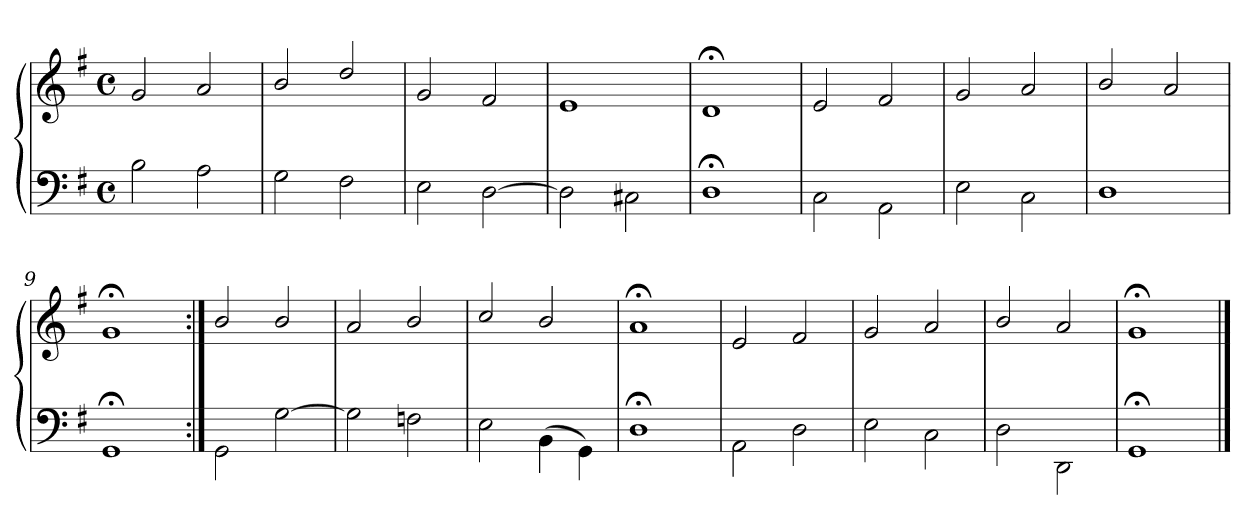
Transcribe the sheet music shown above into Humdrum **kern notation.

**kern	**kern
*part1	*part1
*staff2	*staff1
*clefF4	*clefG2
*k[f#]	*k[f#]
*M4/4	*M4/4
*met(c)	*met(c)
=1	=1
2B\	2g/
2A\	2a/
=2	=2
2G\	2b/
2F#\	2dd/
=3	=3
2E\	2g/
[2D\	2f#/
=4	=4
2D\]	1e/
2C#X\	.
=5	=5
1D;\	1d;</
=6	=6
2C\	2e/
2AA\	2f#/
=7	=7
2E\	2g/
2C\	2a/
=8	=8
1D\	2b/
.	2a/
=9	=9
1GG;\	1g;</
!!LO:LB:g=z
=10:|!	=10:|!
2GG\	2b/
[2G\	2b/
=11	=11
2G\]	2a/
2Fn\	2b/
=12	=12
2E\	2cc/
(4BB\	2b/
4GG\)	.
=13	=13
1D;\	1a;</
=14	=14
2AA\	2e/
2D\	2f#/
=15	=15
2E\	2g/
2C\	2a/
=16	=16
2D\	2b/
2DD\	2a/
=17	=17
1GG;\	1g;</
==	==
*-	*-
